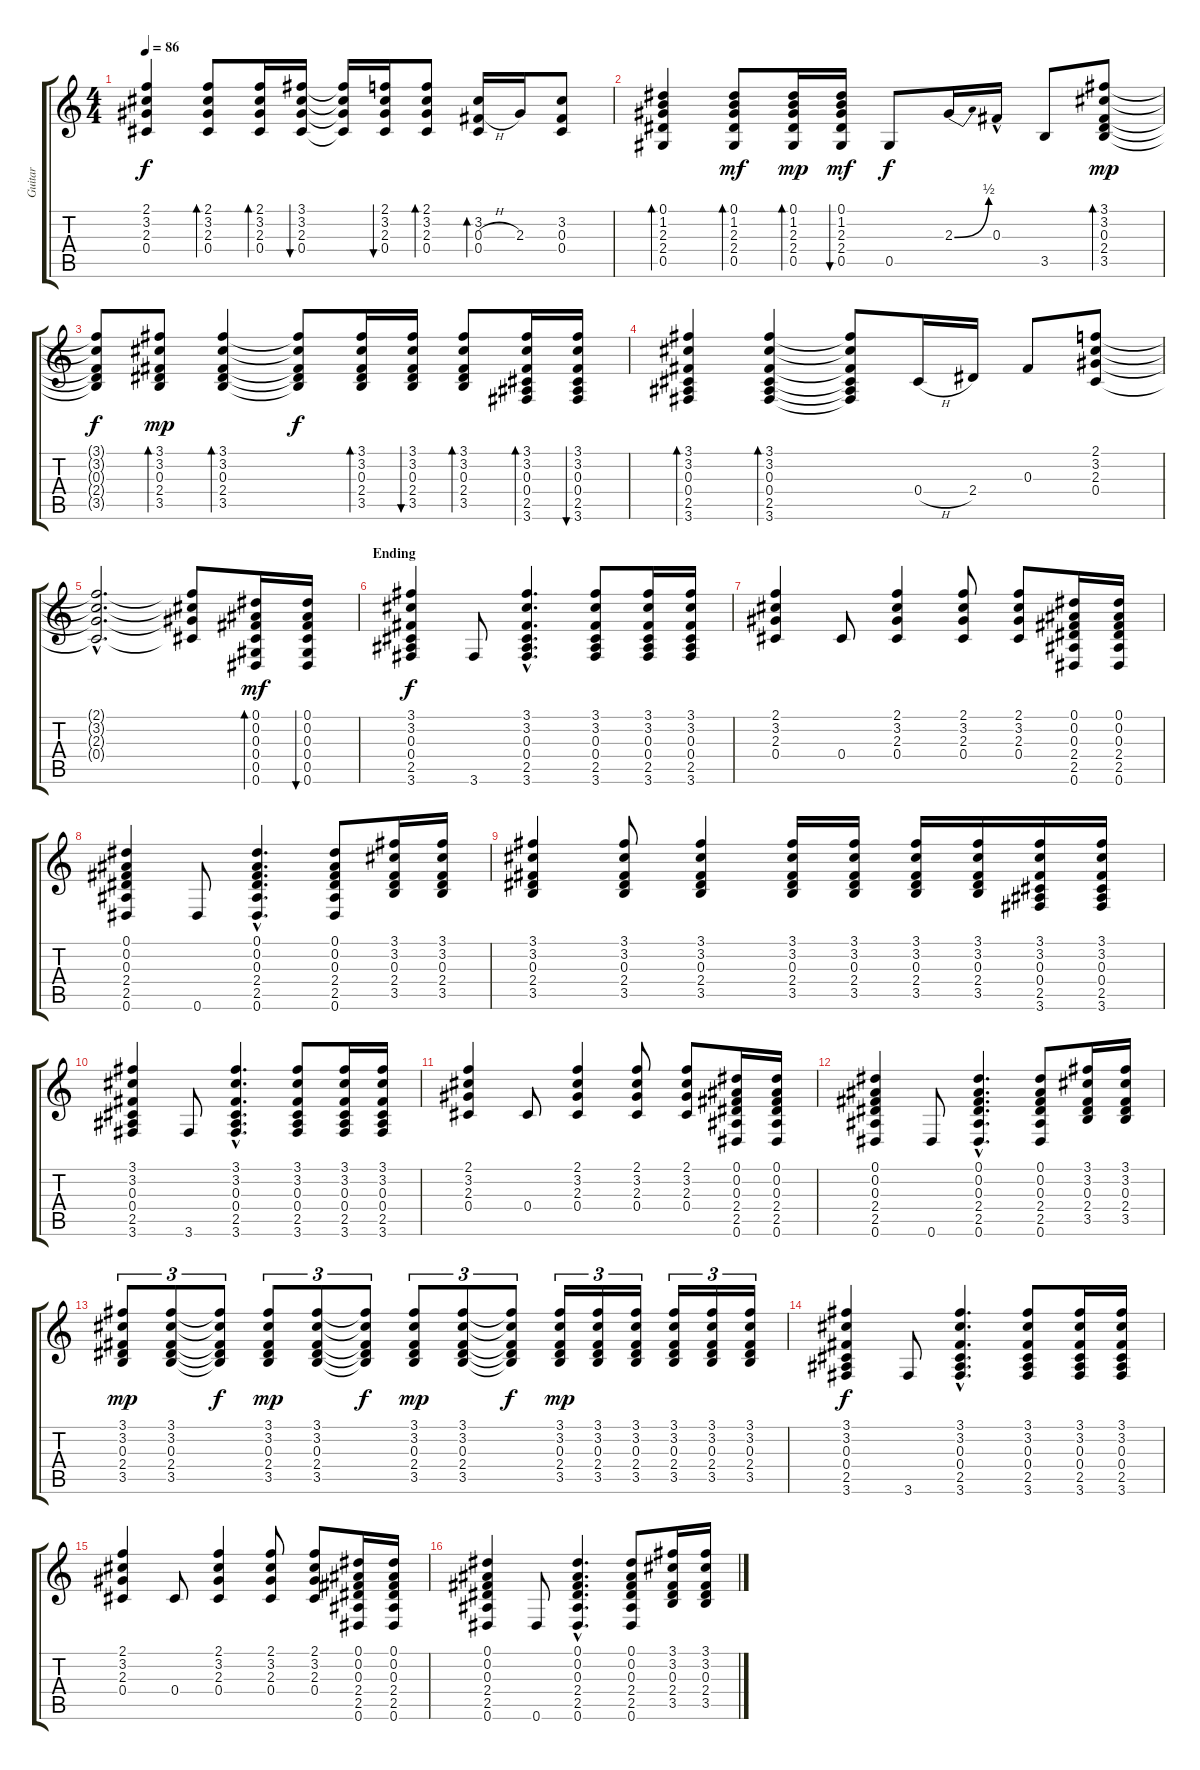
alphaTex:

\track ("Guitar" "Guitar") {instrument electricguitarclean}
\staff {score tabs}
\tuning (Eb4 Bb3 Gb3 Db3 Ab2 Eb2) {hide}
\ts (4 4)
\tempo 86
\clef g2
\ks c
(2.1{t} 3.2{t} 2.3{t} 0.4{t}).4{dy f} (2.1 3.2 2.3 0.4).8{bd 60} (2.1 3.2 2.3 0.4).16{bd 60} (3.1 3.2 2.3 0.4).16{bu 60} (3.1{t} 3.2{t} 2.3{t} 0.4{t}).16 (2.1 3.2 2.3 0.4).16{bu 60} (2.1 3.2 2.3 0.4).8{bd 60} (3.2 0.3{h} 0.4).16{bd 60} 2.3.16 (3.2 0.3 0.4).8 |
(0.1 1.2 2.3 2.4 0.5).4{bd 60} (0.1 1.2 2.3 2.4 0.5).8{bd 60 dy mf} (0.1 1.2 2.3 2.4 0.5).16{bd 60 dy mp} (0.1 1.2 2.3 2.4 0.5).16{bu 60 dy mf} 0.5.8{dy f} 2.3{be (bend 0 0 60 2)}.16 0.3{hac}.16 3.5.8 (3.1 3.2 0.3 2.4 3.5).8{bd 60 dy mp} |
(3.1{t} 3.2{t} 0.3{t} 2.4{t} 3.5{t}).8{dy f} (3.1 3.2 0.3 2.4 3.5).8{bd 60 dy mp} (3.1 3.2 0.3 2.4 3.5).4{bd 60} (3.1{t} 3.2{t} 0.3{t} 2.4{t} 3.5{t}).8{dy f} (3.1 3.2 0.3 2.4 3.5).16{bd 60} (3.1 3.2 0.3 2.4 3.5).16{bu 60} (3.1 3.2 0.3 2.4 3.5).8{bd 60} (3.1 3.2 0.3 0.4 2.5 3.6).16{bd 60} (3.1 3.2 0.3 0.4 2.5 3.6).16{bu 60} |
(3.1 3.2 0.3 0.4 2.5 3.6).4{bd 60} (3.1 3.2 0.3 0.4 2.5 3.6).4{bd 60} (3.1{t} 3.2{t} 0.3{t} 0.4{t} 2.5{t} 3.6{t}).8 0.4{h}.16 2.4.16 0.3.8 (2.1 3.2 2.3 0.4).8 |
(2.1{hac t} 3.2{hac t} 2.3{hac t} 0.4{hac t}).2{d} (2.1{t} 3.2{t} 2.3{t} 0.4{t}).8 (0.1 0.2 0.3 0.4 0.5 0.6).16{bd 60 dy mf} (0.1 0.2 0.3 0.4 0.5 0.6).16{bu 60} |
\section ("" "Ending")
(3.1 3.2 0.3 0.4 2.5 3.6).4{dy f} 3.6.8 (3.1{hac} 3.2{hac} 0.3{hac} 0.4{hac} 2.5{hac} 3.6{hac}).4{d} (3.1 3.2 0.3 0.4 2.5 3.6).8 (3.1 3.2 0.3 0.4 2.5 3.6).16 (3.1 3.2 0.3 0.4 2.5 3.6).16 |
(2.1 3.2 2.3 0.4).4 0.4.8 (2.1 3.2 2.3 0.4).4 (2.1 3.2 2.3 0.4).8 (2.1 3.2 2.3 0.4).8 (0.1 0.2 0.3 2.4 2.5 0.6).16 (0.1 0.2 0.3 2.4 2.5 0.6).16 |
(0.1 0.2 0.3 2.4 2.5 0.6).4 0.6.8 (0.1{hac} 0.2{hac} 0.3{hac} 2.4{hac} 2.5{hac} 0.6{hac}).4{d} (0.1 0.2 0.3 2.4 2.5 0.6).8 (3.1 3.2 0.3 2.4 3.5).16 (3.1 3.2 0.3 2.4 3.5).16 |
(3.1 3.2 0.3 2.4 3.5).4 (3.1 3.2 0.3 2.4 3.5).8 (3.1 3.2 0.3 2.4 3.5).4 (3.1 3.2 0.3 2.4 3.5).16 (3.1 3.2 0.3 2.4 3.5).16 (3.1 3.2 0.3 2.4 3.5).16 (3.1 3.2 0.3 2.4 3.5).16 (3.1 3.2 0.3 0.4 2.5 3.6).16 (3.1 3.2 0.3 0.4 2.5 3.6).16 |
(3.1 3.2 0.3 0.4 2.5 3.6).4 3.6.8 (3.1{hac} 3.2{hac} 0.3{hac} 0.4{hac} 2.5{hac} 3.6{hac}).4{d} (3.1 3.2 0.3 0.4 2.5 3.6).8 (3.1 3.2 0.3 0.4 2.5 3.6).16 (3.1 3.2 0.3 0.4 2.5 3.6).16 |
(2.1 3.2 2.3 0.4).4 0.4.8 (2.1 3.2 2.3 0.4).4 (2.1 3.2 2.3 0.4).8 (2.1 3.2 2.3 0.4).8 (0.1 0.2 0.3 2.4 2.5 0.6).16 (0.1 0.2 0.3 2.4 2.5 0.6).16 |
(0.1 0.2 0.3 2.4 2.5 0.6).4 0.6.8 (0.1{hac} 0.2{hac} 0.3{hac} 2.4{hac} 2.5{hac} 0.6{hac}).4{d} (0.1 0.2 0.3 2.4 2.5 0.6).8 (3.1 3.2 0.3 2.4 3.5).16 (3.1 3.2 0.3 2.4 3.5).16 |
(3.1 3.2 0.3 2.4 3.5).8{tu (3 2) dy mp} (3.1 3.2 0.3 2.4 3.5).8{tu (3 2)} (3.1{t} 3.2{t} 0.3{t} 2.4{t} 3.5{t}).8{tu (3 2) dy f} (3.1 3.2 0.3 2.4 3.5).8{tu (3 2) dy mp} (3.1 3.2 0.3 2.4 3.5).8{tu (3 2)} (3.1{t} 3.2{t} 0.3{t} 2.4{t} 3.5{t}).8{tu (3 2) dy f} (3.1 3.2 0.3 2.4 3.5).8{tu (3 2) dy mp} (3.1 3.2 0.3 2.4 3.5).8{tu (3 2)} (3.1{t} 3.2{t} 0.3{t} 2.4{t} 3.5{t}).8{tu (3 2) dy f} (3.1 3.2 0.3 2.4 3.5).16{tu (3 2) dy mp} (3.1 3.2 0.3 2.4 3.5).16{tu (3 2)} (3.1 3.2 0.3 2.4 3.5).16{tu (3 2)} (3.1 3.2 0.3 2.4 3.5).16{tu (3 2)} (3.1 3.2 0.3 2.4 3.5).16{tu (3 2)} (3.1 3.2 0.3 2.4 3.5).16{tu (3 2)} |
(3.1 3.2 0.3 0.4 2.5 3.6).4{dy f} 3.6.8 (3.1{hac} 3.2{hac} 0.3{hac} 0.4{hac} 2.5{hac} 3.6{hac}).4{d} (3.1 3.2 0.3 0.4 2.5 3.6).8 (3.1 3.2 0.3 0.4 2.5 3.6).16 (3.1 3.2 0.3 0.4 2.5 3.6).16 |
(2.1 3.2 2.3 0.4).4 0.4.8 (2.1 3.2 2.3 0.4).4 (2.1 3.2 2.3 0.4).8 (2.1 3.2 2.3 0.4).8 (0.1 0.2 0.3 2.4 2.5 0.6).16 (0.1 0.2 0.3 2.4 2.5 0.6).16 |
(0.1 0.2 0.3 2.4 2.5 0.6).4 0.6.8 (0.1{hac} 0.2{hac} 0.3{hac} 2.4{hac} 2.5{hac} 0.6{hac}).4{d} (0.1 0.2 0.3 2.4 2.5 0.6).8 (3.1 3.2 0.3 2.4 3.5).16 (3.1 3.2 0.3 2.4 3.5).16
